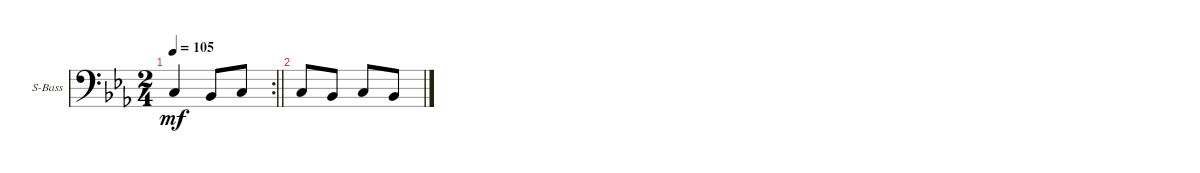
\defaultSystemsLayout 4
\bracketExtendMode groupsimilarinstruments
\firstSystemTrackNameOrientation horizontal
\otherSystemsTrackNameOrientation horizontal
\track ("Synthesizer Bass" "S-Bass") {instrument synthbass1}
\staff {score}
\tuning (G2 D2 A1 E1)
\rc 2
\ts (2 4)
\tempo 105
\clef f4
\barLineRight lightlight
\ks cminor
3.3.4{dy mf} 1.3.8 3.3.8 |
3.3.8 1.3.8 3.3.8 1.3.8
